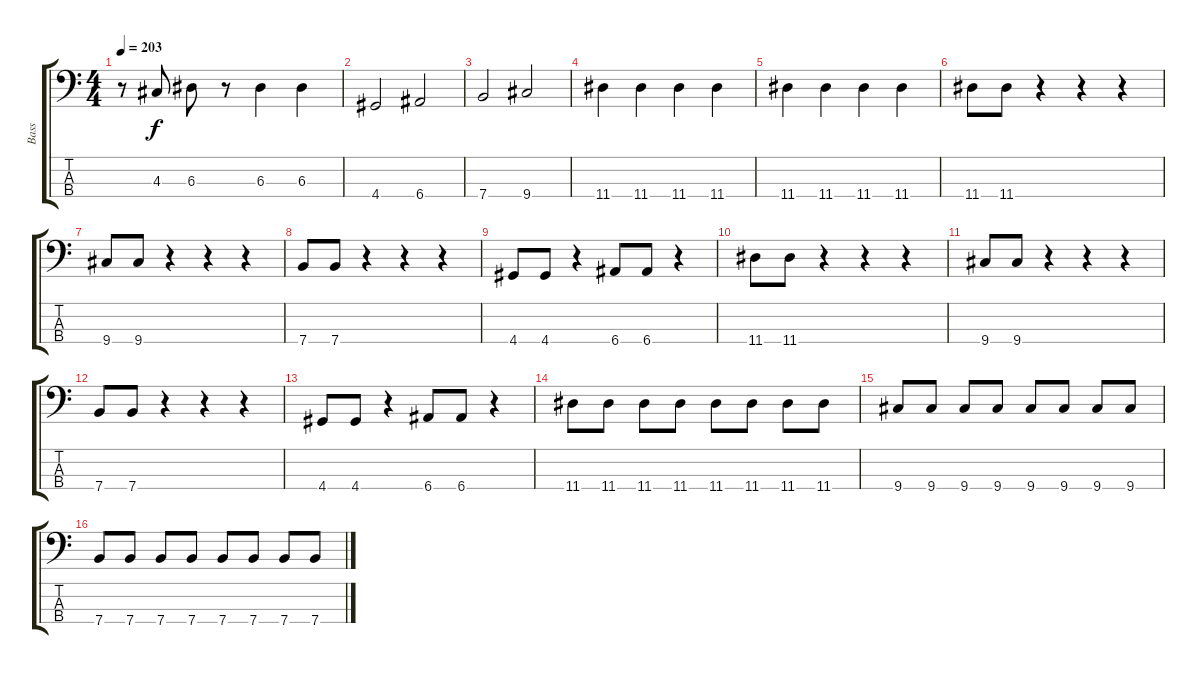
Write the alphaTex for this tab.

\track ("Bass" "Bass") {instrument electricbassfinger}
\staff {score tabs}
\tuning (G2 D2 A1 E1) {hide}
\ts (4 4)
\tempo 203
\clef f4
\ks c
r.8{dy f} 4.3.8 6.3.8 r.8 6.3.4 6.3.4 |
4.4.2 6.4.2 |
7.4.2 9.4.2 |
11.4.4 11.4.4 11.4.4 11.4.4 |
11.4.4 11.4.4 11.4.4 11.4.4 |
11.4.8 11.4.8 r.4 r.4 r.4 |
9.4.8 9.4.8 r.4 r.4 r.4 |
7.4.8 7.4.8 r.4 r.4 r.4 |
4.4.8 4.4.8 r.4 6.4.8 6.4.8 r.4 |
11.4.8 11.4.8 r.4 r.4 r.4 |
9.4.8 9.4.8 r.4 r.4 r.4 |
7.4.8 7.4.8 r.4 r.4 r.4 |
4.4.8 4.4.8 r.4 6.4.8 6.4.8 r.4 |
11.4.8 11.4.8 11.4.8 11.4.8 11.4.8 11.4.8 11.4.8 11.4.8 |
9.4.8 9.4.8 9.4.8 9.4.8 9.4.8 9.4.8 9.4.8 9.4.8 |
7.4.8 7.4.8 7.4.8 7.4.8 7.4.8 7.4.8 7.4.8 7.4.8
